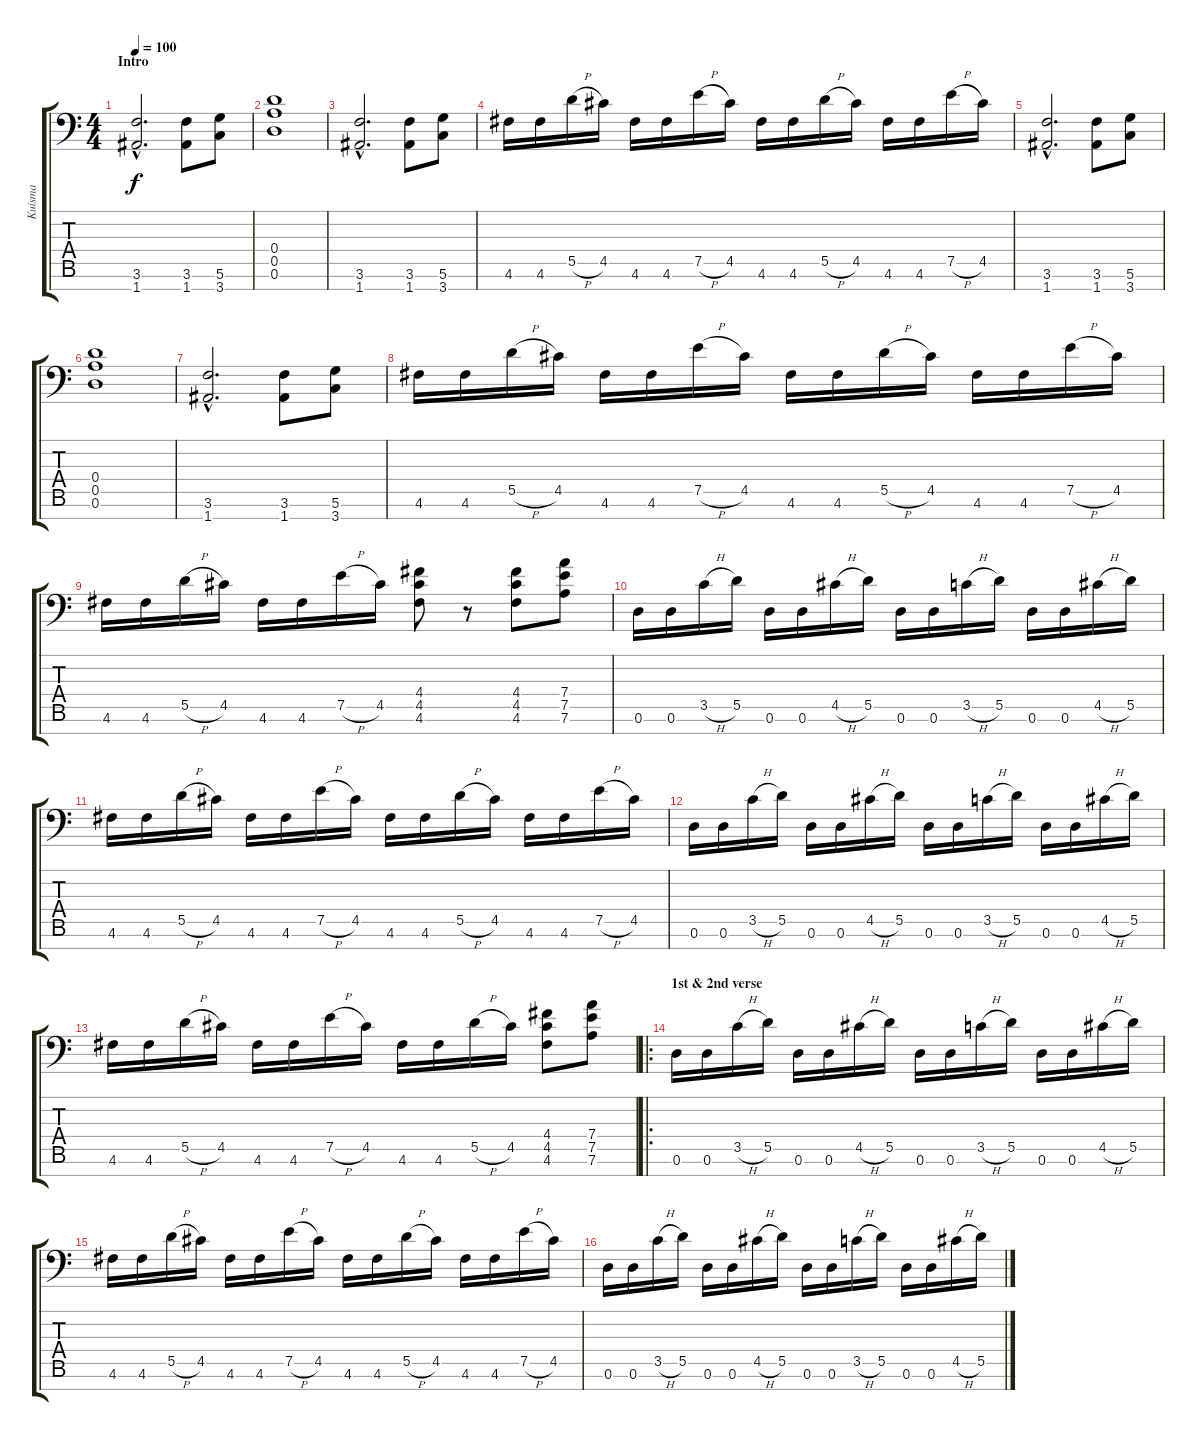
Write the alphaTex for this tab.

\track ("Kuisma" "Kuisma") {instrument distortionguitar}
\staff {score tabs}
\tuning (E4 B3 G3 D3 A2 D2 A1) {hide}
\ts (4 4)
\section ("" "Intro")
\tempo 100
\clef f4
\ks c
(3.6{hac} 1.7{hac}).2{d dy f instrument distortionguitar} (3.6 1.7).8 (5.6 3.7).8 |
(0.4 0.5 0.6).1 |
(3.6{hac} 1.7{hac}).2{d} (3.6 1.7).8 (5.6 3.7).8 |
4.6.16 4.6.16 5.5{h}.16 4.5.16 4.6.16 4.6.16 7.5{h}.16 4.5.16 4.6.16 4.6.16 5.5{h}.16 4.5.16 4.6.16 4.6.16 7.5{h}.16 4.5.16 |
(3.6{hac} 1.7{hac}).2{d} (3.6 1.7).8 (5.6 3.7).8 |
(0.4 0.5 0.6).1 |
(3.6{hac} 1.7{hac}).2{d} (3.6 1.7).8 (5.6 3.7).8 |
4.6.16 4.6.16 5.5{h}.16 4.5.16 4.6.16 4.6.16 7.5{h}.16 4.5.16 4.6.16 4.6.16 5.5{h}.16 4.5.16 4.6.16 4.6.16 7.5{h}.16 4.5.16 |
4.6.16 4.6.16 5.5{h}.16 4.5.16 4.6.16 4.6.16 7.5{h}.16 4.5.16 (4.4 4.5 4.6).8 r.8 (4.4 4.5 4.6).8 (7.4 7.5 7.6).8 |
0.6.16 0.6.16 3.5{h}.16 5.5.16 0.6.16 0.6.16 4.5{h}.16 5.5.16 0.6.16 0.6.16 3.5{h}.16 5.5.16 0.6.16 0.6.16 4.5{h}.16 5.5.16 |
4.6.16 4.6.16 5.5{h}.16 4.5.16 4.6.16 4.6.16 7.5{h}.16 4.5.16 4.6.16 4.6.16 5.5{h}.16 4.5.16 4.6.16 4.6.16 7.5{h}.16 4.5.16 |
0.6.16 0.6.16 3.5{h}.16 5.5.16 0.6.16 0.6.16 4.5{h}.16 5.5.16 0.6.16 0.6.16 3.5{h}.16 5.5.16 0.6.16 0.6.16 4.5{h}.16 5.5.16 |
4.6.16 4.6.16 5.5{h}.16 4.5.16 4.6.16 4.6.16 7.5{h}.16 4.5.16 4.6.16 4.6.16 5.5{h}.16 4.5.16 (4.4 4.5 4.6).8 (7.4 7.5 7.6).8 |
\ro
\section ("" "1st & 2nd verse")
0.6.16 0.6.16 3.5{h}.16 5.5.16 0.6.16 0.6.16 4.5{h}.16 5.5.16 0.6.16 0.6.16 3.5{h}.16 5.5.16 0.6.16 0.6.16 4.5{h}.16 5.5.16 |
4.6.16 4.6.16 5.5{h}.16 4.5.16 4.6.16 4.6.16 7.5{h}.16 4.5.16 4.6.16 4.6.16 5.5{h}.16 4.5.16 4.6.16 4.6.16 7.5{h}.16 4.5.16 |
0.6.16 0.6.16 3.5{h}.16 5.5.16 0.6.16 0.6.16 4.5{h}.16 5.5.16 0.6.16 0.6.16 3.5{h}.16 5.5.16 0.6.16 0.6.16 4.5{h}.16 5.5.16
